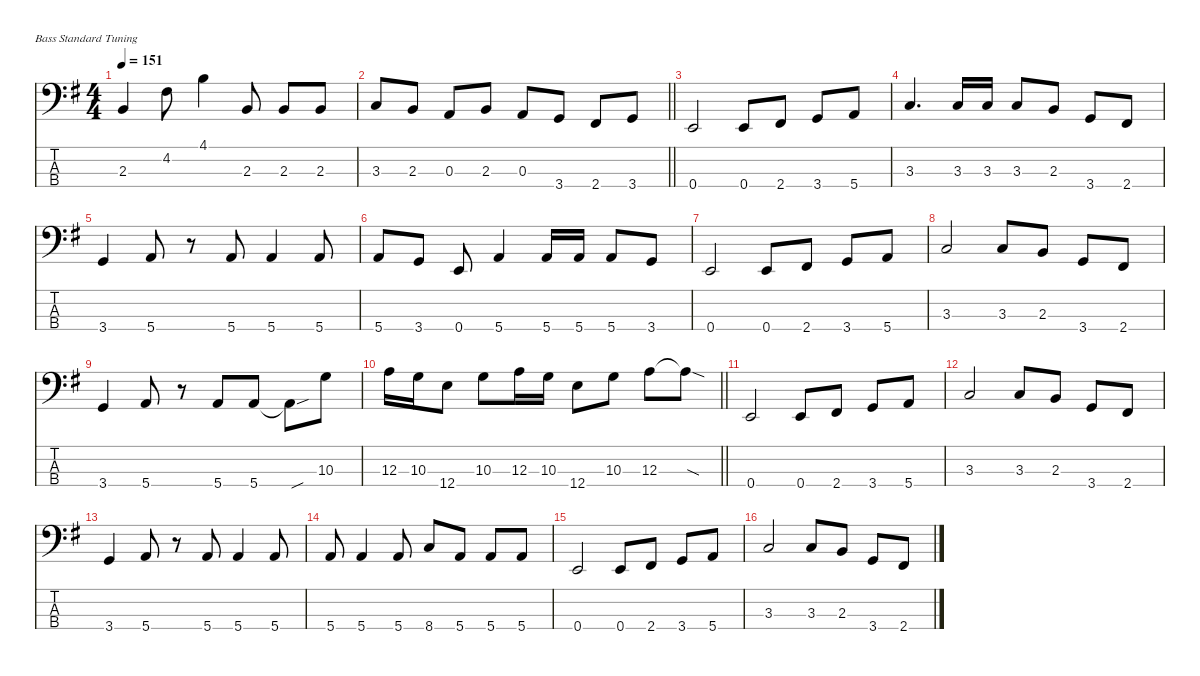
\defaultSystemsLayout 4
\hideDynamics
\bracketExtendMode nobrackets
\singleTrackTrackNamePolicy hidden
\multiTrackTrackNamePolicy hidden
\otherSystemsTrackNameOrientation horizontal
\track ("Cliff Burton" "el.bs.") {instrument electricbassfinger}
\staff {score tabs}
\tuning (G2 D2 A1 E1)
\ts (4 4)
\tempo 151
\clef f4
\ks eminor
2.3{acc forcenatural}.4{dy f beam Up} 4.2{acc #}.8{beam Down} 4.1{acc forcenatural}.4{beam Down} 2.3{acc forcenatural}.8{beam Up} 2.3{acc forcenatural}.8{beam Up} 2.3{acc forcenatural}.8{beam Up} |
\barLineRight lightlight
3.3{acc forcenatural}.8{beam Up} 2.3{acc forcenatural}.8{beam Up} 0.3{acc forcenatural}.8{beam Up} 2.3{acc forcenatural}.8{beam Up} 0.3{acc forcenatural}.8{beam Up} 3.4{acc forcenatural}.8{beam Up} 2.4{acc #}.8{beam Up} 3.4{acc forcenatural}.8{beam Up} |
0.4{acc forcenatural}.2{beam Up} 0.4{acc forcenatural}.8{beam Up} 2.4{acc #}.8{beam Up} 3.4{acc forcenatural}.8{beam Up} 5.4{acc forcenatural}.8{beam Up} |
3.3{acc forcenatural}.4{d beam Up} 3.3{acc forcenatural}.16{beam Up} 3.3{acc forcenatural}.16{beam Up} 3.3{acc forcenatural}.8{beam Up} 2.3{acc forcenatural}.8{beam Up} 3.4{acc forcenatural}.8{beam Up} 2.4{acc #}.8{beam Up} |
3.4{acc forcenatural}.4{beam Up} 5.4{acc forcenatural}.8{beam Up} r.8{beam Up} 5.4{acc forcenatural}.8{beam Up} 5.4{acc forcenatural}.4{beam Up} 5.4{acc forcenatural}.8{beam Up} |
5.4{acc forcenatural}.8{beam Up} 3.4{acc forcenatural}.8{beam Up} 0.4{acc forcenatural}.8{beam Up} 5.4{acc forcenatural}.4{beam Up} 5.4{acc forcenatural}.16{beam Up} 5.4{acc forcenatural}.16{beam Up} 5.4{acc forcenatural}.8{beam Up} 3.4{acc forcenatural}.8{beam Up} |
0.4{acc forcenatural}.2{beam Up} 0.4{acc forcenatural}.8{beam Up} 2.4{acc #}.8{beam Up} 3.4{acc forcenatural}.8{beam Up} 5.4{acc forcenatural}.8{beam Up} |
3.3{acc forcenatural}.2{beam Up} 3.3{acc forcenatural}.8{beam Up} 2.3{acc forcenatural}.8{beam Up} 3.4{acc forcenatural}.8{beam Up} 2.4{acc #}.8{beam Up} |
3.4{acc forcenatural}.4{beam Up} 5.4{acc forcenatural}.8{beam Up} r.8{beam Up} 5.4{acc forcenatural}.8{beam Up} 5.4{acc forcenatural}.8{beam Up} 5.4{sou t acc forcenatural}.8{beam Down} 10.3{acc forcenatural}.8{beam Down} |
\barLineRight lightlight
12.3{acc forcenatural}.16{beam Down} 10.3{acc forcenatural}.16{beam Down} 12.4{acc forcenatural}.8{beam Down} 10.3{acc forcenatural}.8{beam Down} 12.3{acc forcenatural}.16{beam Down} 10.3{acc forcenatural}.16{beam Down} 12.4{acc forcenatural}.8{beam Down} 10.3{acc forcenatural}.8{beam Down} 12.3{acc forcenatural}.8{beam Down} 12.3{sod t acc forcenatural}.8{beam Down} |
0.4{acc forcenatural}.2{beam Up} 0.4{acc forcenatural}.8{beam Up} 2.4{acc #}.8{beam Up} 3.4{acc forcenatural}.8{beam Up} 5.4{acc forcenatural}.8{beam Up} |
3.3{acc forcenatural}.2{beam Up} 3.3{acc forcenatural}.8{beam Up} 2.3{acc forcenatural}.8{beam Up} 3.4{acc forcenatural}.8{beam Up} 2.4{acc #}.8{beam Up} |
3.4{acc forcenatural}.4{beam Up} 5.4{acc forcenatural}.8{beam Up} r.8{beam Up} 5.4{acc forcenatural}.8{beam Up} 5.4{acc forcenatural}.4{beam Up} 5.4{acc forcenatural}.8{beam Up} |
5.4{acc forcenatural}.8{beam Up} 5.4{acc forcenatural}.4{beam Up} 5.4{acc forcenatural}.8{beam Up} 8.4{acc forcenatural}.8{beam Up} 5.4{acc forcenatural}.8{beam Up} 5.4{acc forcenatural}.8{beam Up} 5.4{acc forcenatural}.8{beam Up} |
0.4{acc forcenatural}.2{beam Up} 0.4{acc forcenatural}.8{beam Up} 2.4{acc #}.8{beam Up} 3.4{acc forcenatural}.8{beam Up} 5.4{acc forcenatural}.8{beam Up} |
3.3{acc forcenatural}.2{beam Up} 3.3{acc forcenatural}.8{beam Up} 2.3{acc forcenatural}.8{beam Up} 3.4{acc forcenatural}.8{beam Up} 2.4{acc #}.8{beam Up}
